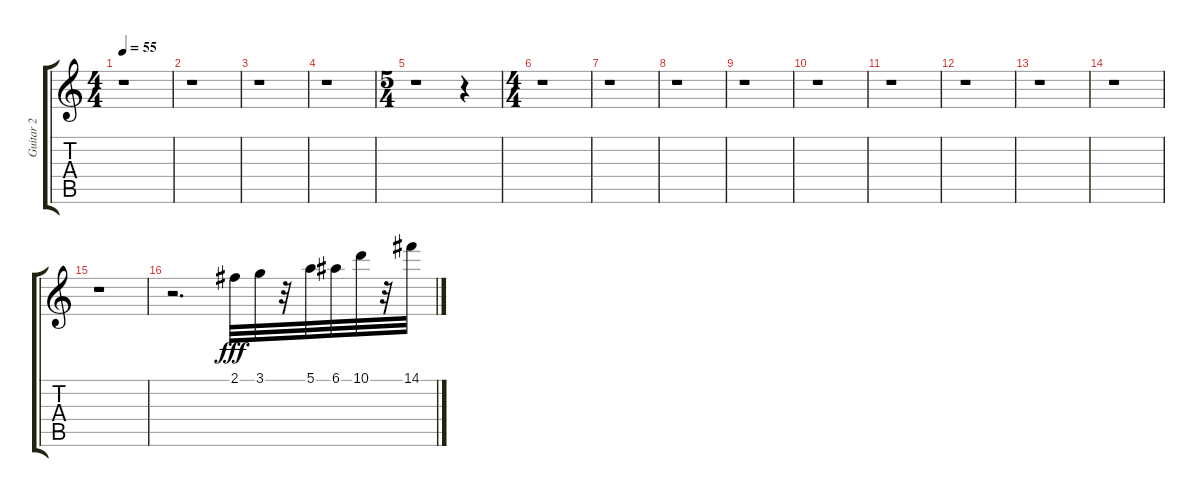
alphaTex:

\track ("Guitar 2" "Guitar 2") {instrument distortionguitar}
\staff {score tabs}
\tuning (E4 B3 G3 D3 A2 E2) {hide}
\ts (4 4)
\tempo 55
\clef g2
\ks c
r.1{dy fff} |
r.1 |
r.1 |
r.1 |
\ts (5 4)
r.1 r.4 |
\ts (4 4)
r.1 |
r.1 |
r.1 |
r.1 |
r.1 |
r.1 |
r.1 |
r.1 |
r.1 |
r.1 |
r.2{d} 2.1.32{volume 16} 3.1.32{volume 15} r.32 5.1.32{volume 14} 6.1.32{volume 14} 10.1.32{volume 12} r.32 14.1.32
